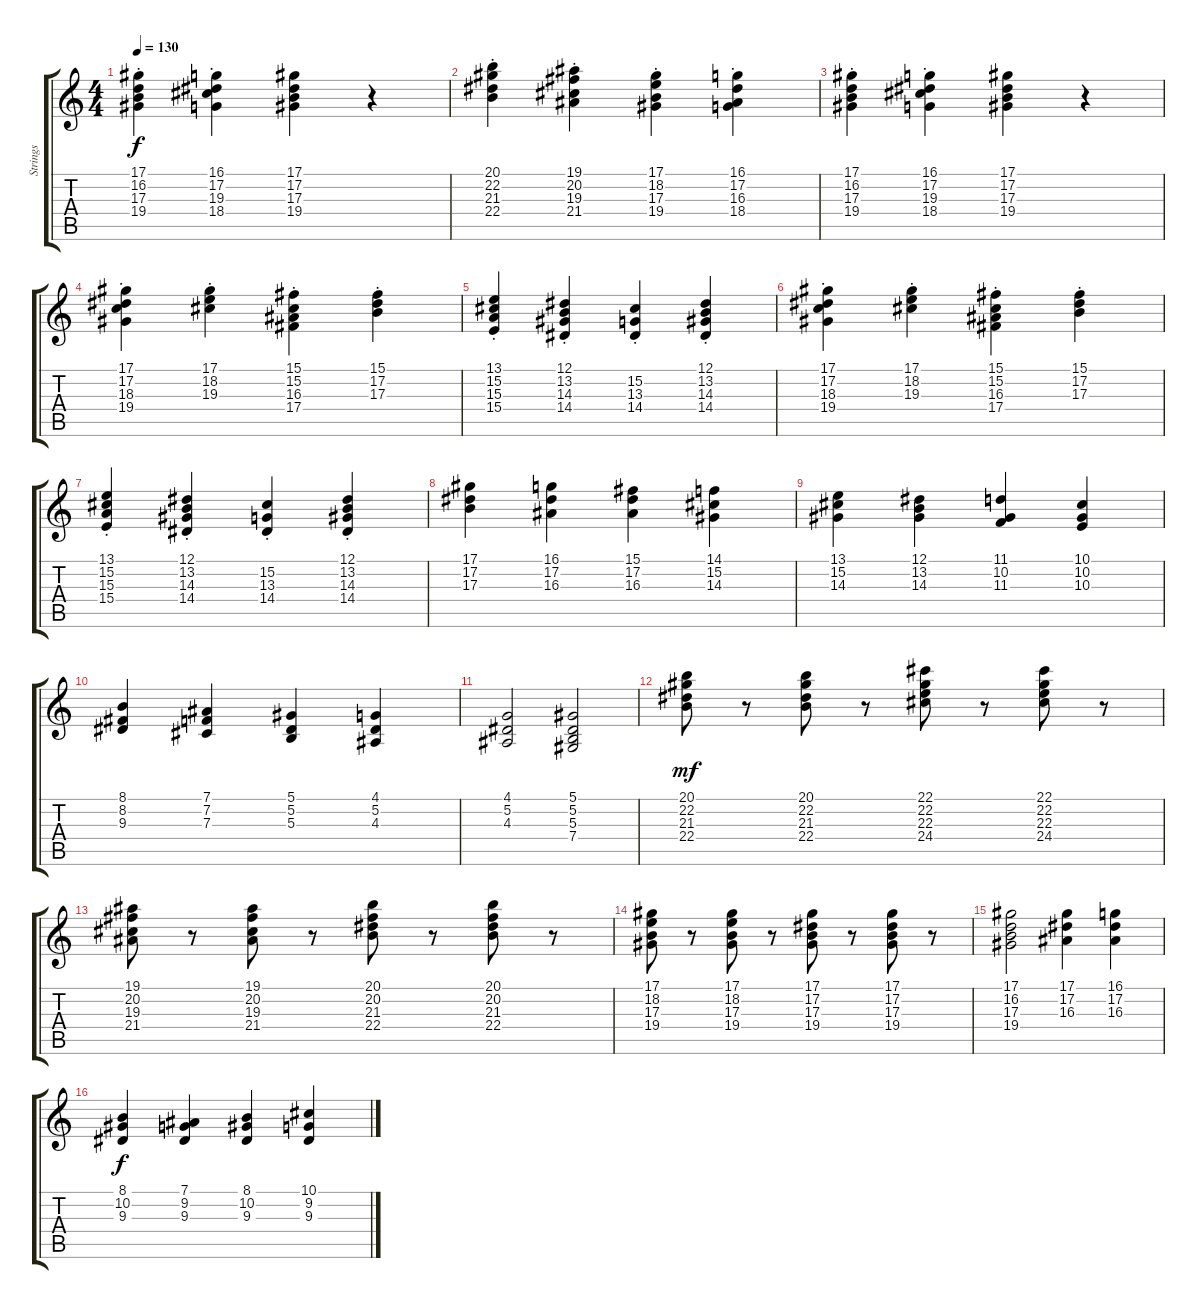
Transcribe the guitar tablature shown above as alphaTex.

\track ("Strings" "Strings") {instrument stringensemble1}
\staff {score tabs}
\tuning (Eb4 Bb3 Gb3 Db3 Ab2 Eb2) {hide}
\ts (4 4)
\tempo 130
\clef g2
\ks c
(17.1{st} 16.2{st} 17.3{st} 19.4{st}).4{dy f} (16.1{st} 17.2{st} 19.3{st} 18.4{st}).4 (17.1 17.2 17.3 19.4).4 r.4 |
(20.1{st} 22.2{st} 21.3{st} 22.4{st}).4 (19.1{st} 20.2{st} 19.3{st} 21.4{st}).4 (17.1{st} 18.2{st} 17.3{st} 19.4{st}).4 (16.1{st} 17.2{st} 16.3{st} 18.4{st}).4 |
(17.1{st} 16.2{st} 17.3{st} 19.4{st}).4 (16.1{st} 17.2{st} 19.3{st} 18.4{st}).4 (17.1 17.2 17.3 19.4).4 r.4 |
(17.1{st} 17.2{st} 18.3{st} 19.4{st}).4 (17.1{st} 18.2{st} 19.3{st}).4 (15.1{st} 15.2{st} 16.3{st} 17.4{st}).4 (15.1{st} 17.2{st} 17.3{st}).4 |
(13.1{st} 15.2{st} 15.3{st} 15.4{st}).4 (12.1{st} 13.2{st} 14.3{st} 14.4{st}).4 (15.2{st} 13.3{st} 14.4{st}).4 (12.1{st} 13.2{st} 14.3{st} 14.4{st}).4 |
(17.1{st} 17.2{st} 18.3{st} 19.4{st}).4 (17.1{st} 18.2{st} 19.3{st}).4 (15.1{st} 15.2{st} 16.3{st} 17.4{st}).4 (15.1{st} 17.2{st} 17.3{st}).4 |
(13.1{st} 15.2{st} 15.3{st} 15.4{st}).4 (12.1{st} 13.2{st} 14.3{st} 14.4{st}).4 (15.2{st} 13.3{st} 14.4{st}).4 (12.1{st} 13.2{st} 14.3{st} 14.4{st}).4 |
(17.1 17.2 17.3).4 (16.1 17.2 16.3).4 (15.1 17.2 16.3).4 (14.1 15.2 14.3).4 |
(13.1 15.2 14.3).4 (12.1 13.2 14.3).4 (11.1 10.2 11.3).4 (10.1 10.2 10.3).4 |
(8.1 8.2 9.3).4 (7.1 7.2 7.3).4 (5.1 5.2 5.3).4 (4.1 5.2 4.3).4 |
(4.1 5.2 4.3).2 (5.1 5.2 5.3 7.4).2 |
(20.1 22.2 21.3 22.4).8{dy mf} r.8 (20.1 22.2 21.3 22.4).8 r.8 (22.1 22.2 22.3 24.4).8 r.8 (22.1 22.2 22.3 24.4).8 r.8 |
(19.1 20.2 19.3 21.4).8 r.8 (19.1 20.2 19.3 21.4).8 r.8 (20.1 20.2 21.3 22.4).8 r.8 (20.1 20.2 21.3 22.4).8 r.8 |
(17.1 18.2 17.3 19.4).8 r.8 (17.1 18.2 17.3 19.4).8 r.8 (17.1 17.2 17.3 19.4).8 r.8 (17.1 17.2 17.3 19.4).8 r.8 |
(17.1 16.2 17.3 19.4).2 (17.1 17.2 16.3).4 (16.1 17.2 16.3).4 |
(8.1 10.2 9.3).4{dy f} (7.1 9.2 9.3).4 (8.1 10.2 9.3).4 (10.1 9.2 9.3).4
